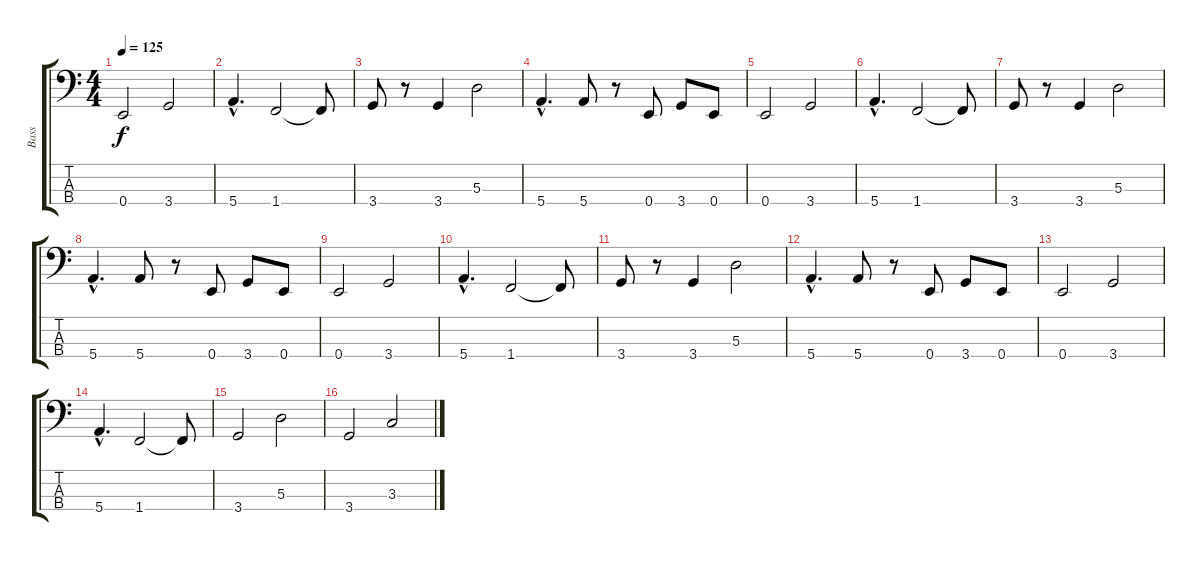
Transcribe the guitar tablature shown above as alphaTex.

\track ("Bass" "Bass") {instrument electricbasspick}
\staff {score tabs}
\tuning (G2 D2 A1 E1) {hide}
\ts (4 4)
\tempo 125
\clef f4
\ks c
0.4.2{dy f} 3.4.2 |
5.4{hac}.4{d} 1.4.2 1.4{t}.8 |
3.4.8 r.8 3.4.4 5.3.2 |
5.4{hac}.4{d} 5.4.8 r.8 0.4.8 3.4.8 0.4.8 |
0.4.2 3.4.2 |
5.4{hac}.4{d} 1.4.2 1.4{t}.8 |
3.4.8 r.8 3.4.4 5.3.2 |
5.4{hac}.4{d} 5.4.8 r.8 0.4.8 3.4.8 0.4.8 |
0.4.2 3.4.2 |
5.4{hac}.4{d} 1.4.2 1.4{t}.8 |
3.4.8 r.8 3.4.4 5.3.2 |
5.4{hac}.4{d} 5.4.8 r.8 0.4.8 3.4.8 0.4.8 |
0.4.2 3.4.2 |
5.4{hac}.4{d} 1.4.2 1.4{t}.8 |
3.4.2 5.3.2 |
3.4.2 3.3.2
